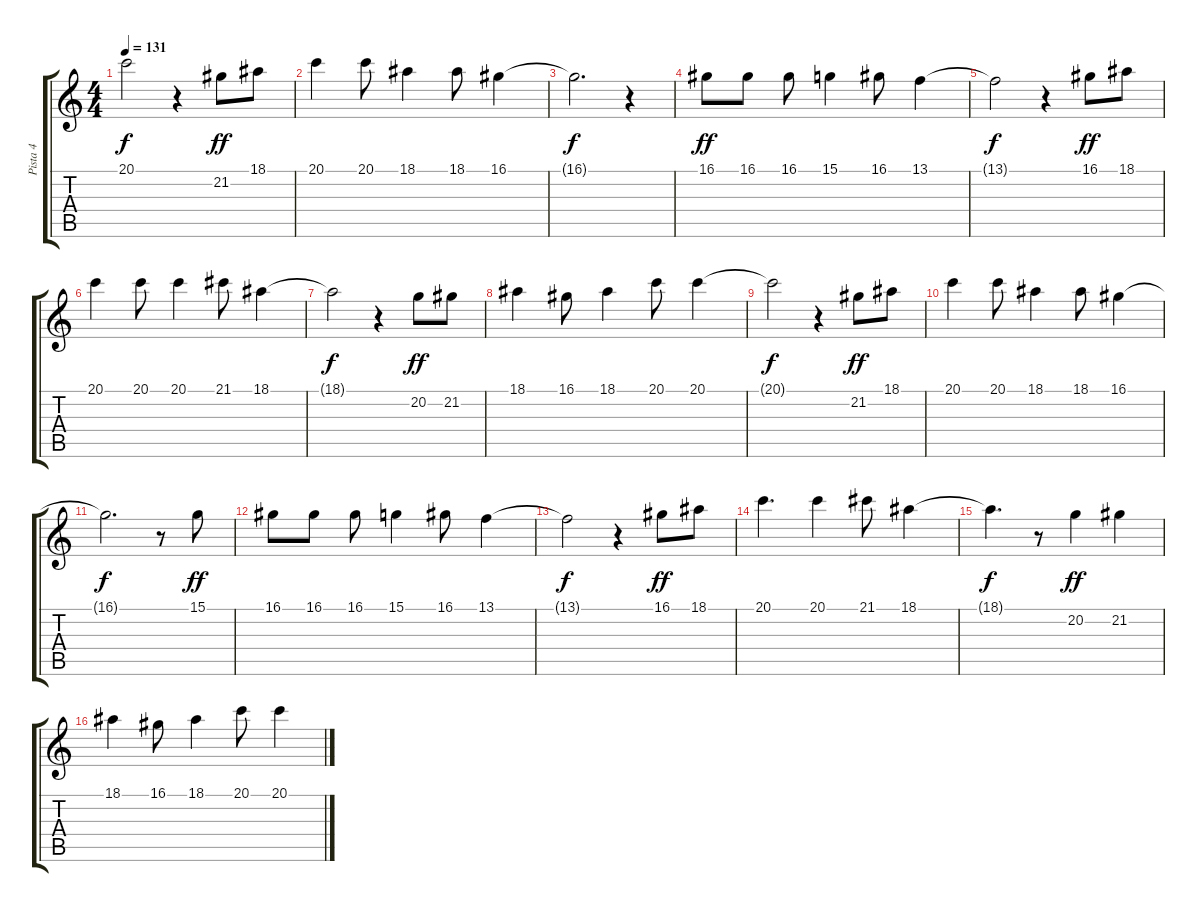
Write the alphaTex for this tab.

\track ("Pista 4" "Pista 4") {instrument englishhorn}
\staff {score tabs}
\tuning (E4 B3 G3 D3 A2 E2) {hide}
\ts (4 4)
\tempo 131
\clef g2
\ks c
20.1{t}.2{dy f} r.4 21.2.8{dy ff} 18.1.8 |
20.1.4 20.1.8 18.1.4 18.1.8 16.1.4 |
16.1{t}.2{d dy f} r.4 |
16.1.8{dy ff} 16.1.8 16.1.8 15.1.4 16.1.8 13.1.4 |
13.1{t}.2{dy f} r.4 16.1.8{dy ff} 18.1.8 |
20.1.4 20.1.8 20.1.4 21.1.8 18.1.4 |
18.1{t}.2{dy f} r.4 20.2.8{dy ff} 21.2.8 |
18.1.4 16.1.8 18.1.4 20.1.8 20.1.4 |
20.1{t}.2{dy f} r.4 21.2.8{dy ff} 18.1.8 |
20.1.4 20.1.8 18.1.4 18.1.8 16.1.4 |
16.1{t}.2{d dy f} r.8 15.1.8{dy ff} |
16.1.8 16.1.8 16.1.8 15.1.4 16.1.8 13.1.4 |
13.1{t}.2{dy f} r.4 16.1.8{dy ff} 18.1.8 |
20.1.4{d} 20.1.4 21.1.8 18.1.4 |
18.1{t}.4{d dy f} r.8 20.2.4{dy ff} 21.2.4 |
18.1.4 16.1.8 18.1.4 20.1.8 20.1.4
